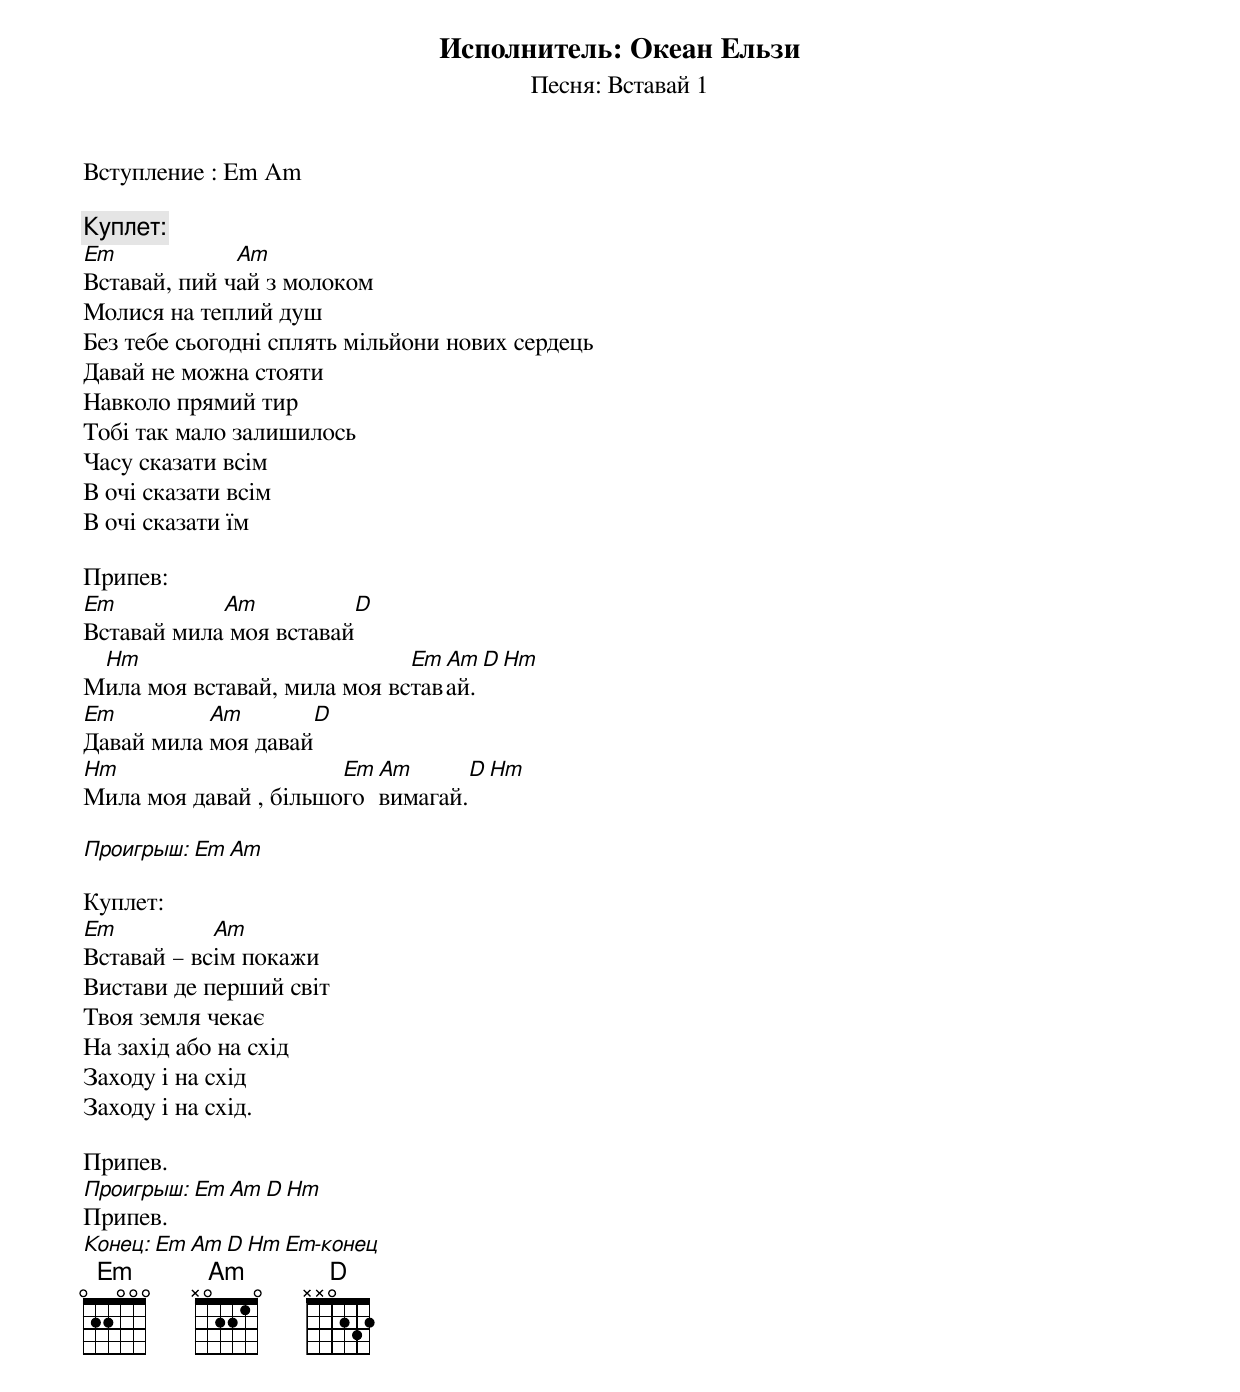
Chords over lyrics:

Исполнитель: Океан Ельзи
Песня: Вставай 1


Вступление : Em Am

Куплет:
Em            Am
Вставай, пий чай з молоком
Молися на теплий душ
Без тебе сьогодні сплять мільйони нових сердець
Давай не можна стояти
Навколо прямий тир
Тобі так мало залишилось
Часу сказати всім
В очі сказати всім
В очі сказати їм

Припев:
Em          Am                 D
Вставай мила моя вставай
 Hm                          Em Am                  D Hm
Мила моя вставай, мила моя вставай.
Em         Am                 D
Давай мила моя давай
Hm                     Em Am                       D Hm
Мила моя давай , більшого вимагай.

Проигрыш: Em Am

Куплет:
Em          Am
Вставай – всім покажи
Вистави де перший світ
Твоя земля чекає
На захід або на схід
Заходу і на схід
Заходу і на схід.

Припев.
Проигрыш: Em Am D Hm
Припев.
Конец: Em Am D Hm   Em-конец
